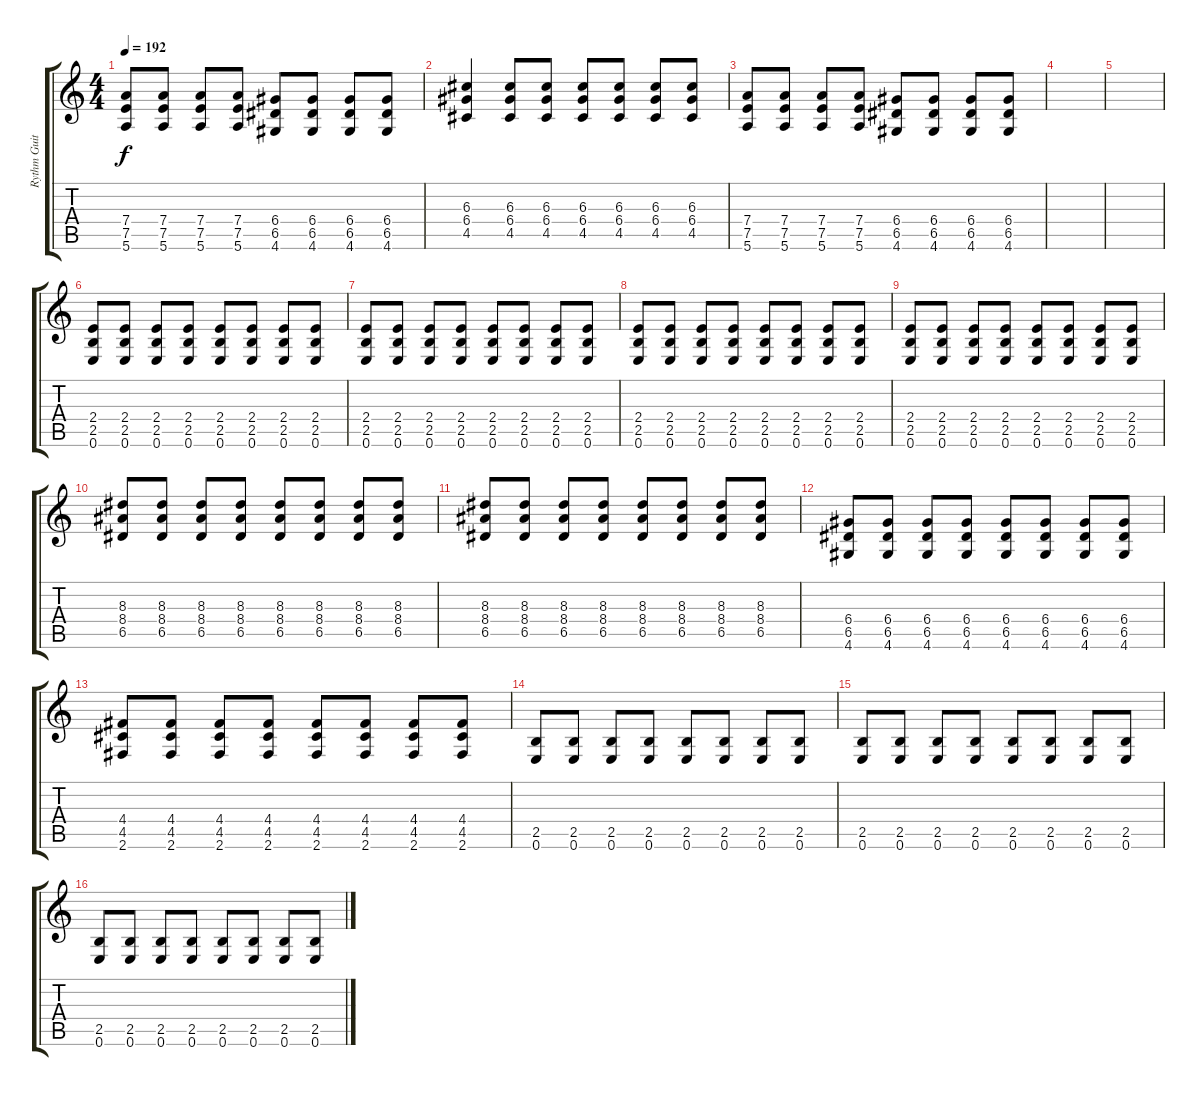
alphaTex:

\track ("Rythm Guitar" "Rythm Guit") {instrument overdrivenguitar}
\staff {score tabs}
\tuning (E4 B3 G3 D3 A2 E2) {hide}
\ts (4 4)
\tempo 192
\clef g2
\ks c
(7.4 7.5 5.6).8{dy f} (7.4 7.5 5.6).8 (7.4 7.5 5.6).8 (7.4 7.5 5.6).8 (6.4 6.5 4.6).8 (6.4 6.5 4.6).8 (6.4 6.5 4.6).8 (6.4 6.5 4.6).8 |
(6.3 6.4 4.5).4 (6.3 6.4 4.5).8 (6.3 6.4 4.5).8 (6.3 6.4 4.5).8 (6.3 6.4 4.5).8 (6.3 6.4 4.5).8 (6.3 6.4 4.5).8 |
(7.4 7.5 5.6).8 (7.4 7.5 5.6).8 (7.4 7.5 5.6).8 (7.4 7.5 5.6).8 (6.4 6.5 4.6).8 (6.4 6.5 4.6).8 (6.4 6.5 4.6).8 (6.4 6.5 4.6).8 |
|
|
(2.4 2.5 0.6).8 (2.4 2.5 0.6).8 (2.4 2.5 0.6).8 (2.4 2.5 0.6).8 (2.4 2.5 0.6).8 (2.4 2.5 0.6).8 (2.4 2.5 0.6).8 (2.4 2.5 0.6).8 |
(2.4 2.5 0.6).8 (2.4 2.5 0.6).8 (2.4 2.5 0.6).8 (2.4 2.5 0.6).8 (2.4 2.5 0.6).8 (2.4 2.5 0.6).8 (2.4 2.5 0.6).8 (2.4 2.5 0.6).8 |
(2.4 2.5 0.6).8 (2.4 2.5 0.6).8 (2.4 2.5 0.6).8 (2.4 2.5 0.6).8 (2.4 2.5 0.6).8 (2.4 2.5 0.6).8 (2.4 2.5 0.6).8 (2.4 2.5 0.6).8 |
(2.4 2.5 0.6).8 (2.4 2.5 0.6).8 (2.4 2.5 0.6).8 (2.4 2.5 0.6).8 (2.4 2.5 0.6).8 (2.4 2.5 0.6).8 (2.4 2.5 0.6).8 (2.4 2.5 0.6).8 |
(8.3 8.4 6.5).8 (8.3 8.4 6.5).8 (8.3 8.4 6.5).8 (8.3 8.4 6.5).8 (8.3 8.4 6.5).8 (8.3 8.4 6.5).8 (8.3 8.4 6.5).8 (8.3 8.4 6.5).8 |
(8.3 8.4 6.5).8 (8.3 8.4 6.5).8 (8.3 8.4 6.5).8 (8.3 8.4 6.5).8 (8.3 8.4 6.5).8 (8.3 8.4 6.5).8 (8.3 8.4 6.5).8 (8.3 8.4 6.5).8 |
(6.4 6.5 4.6).8 (6.4 6.5 4.6).8 (6.4 6.5 4.6).8 (6.4 6.5 4.6).8 (6.4 6.5 4.6).8 (6.4 6.5 4.6).8 (6.4 6.5 4.6).8 (6.4 6.5 4.6).8 |
(4.4 4.5 2.6).8 (4.4 4.5 2.6).8 (4.4 4.5 2.6).8 (4.4 4.5 2.6).8 (4.4 4.5 2.6).8 (4.4 4.5 2.6).8 (4.4 4.5 2.6).8 (4.4 4.5 2.6).8 |
(2.5 0.6).8 (2.5 0.6).8 (2.5 0.6).8 (2.5 0.6).8 (2.5 0.6).8 (2.5 0.6).8 (2.5 0.6).8 (2.5 0.6).8 |
(2.5 0.6).8 (2.5 0.6).8 (2.5 0.6).8 (2.5 0.6).8 (2.5 0.6).8 (2.5 0.6).8 (2.5 0.6).8 (2.5 0.6).8 |
(2.5 0.6).8 (2.5 0.6).8 (2.5 0.6).8 (2.5 0.6).8 (2.5 0.6).8 (2.5 0.6).8 (2.5 0.6).8 (2.5 0.6).8
